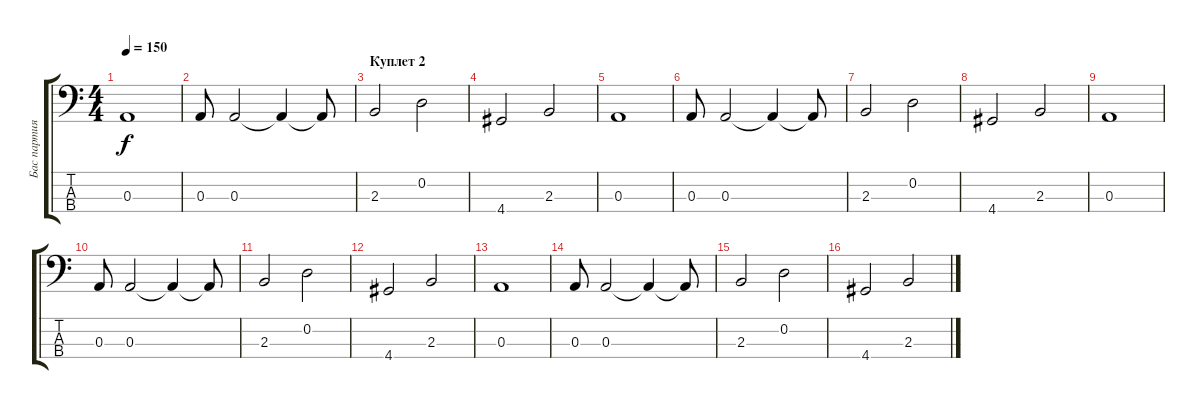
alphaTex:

\track ("Бас партия" "Бас партия") {instrument electricbasspick}
\staff {score tabs}
\tuning (G2 D2 A1 E1) {hide}
\ts (4 4)
\tempo 150
\clef f4
\ks c
0.3.1{dy f} |
0.3.8 0.3.2 0.3{t}.4 0.3{t}.8 |
\section ("" "Куплет 2")
2.3.2 0.2.2 |
4.4.2 2.3.2 |
0.3.1 |
0.3.8 0.3.2 0.3{t}.4 0.3{t}.8 |
2.3.2 0.2.2 |
4.4.2 2.3.2 |
0.3.1 |
0.3.8 0.3.2 0.3{t}.4 0.3{t}.8 |
2.3.2 0.2.2 |
4.4.2 2.3.2 |
0.3.1 |
0.3.8 0.3.2 0.3{t}.4 0.3{t}.8 |
2.3.2 0.2.2 |
4.4.2 2.3.2
